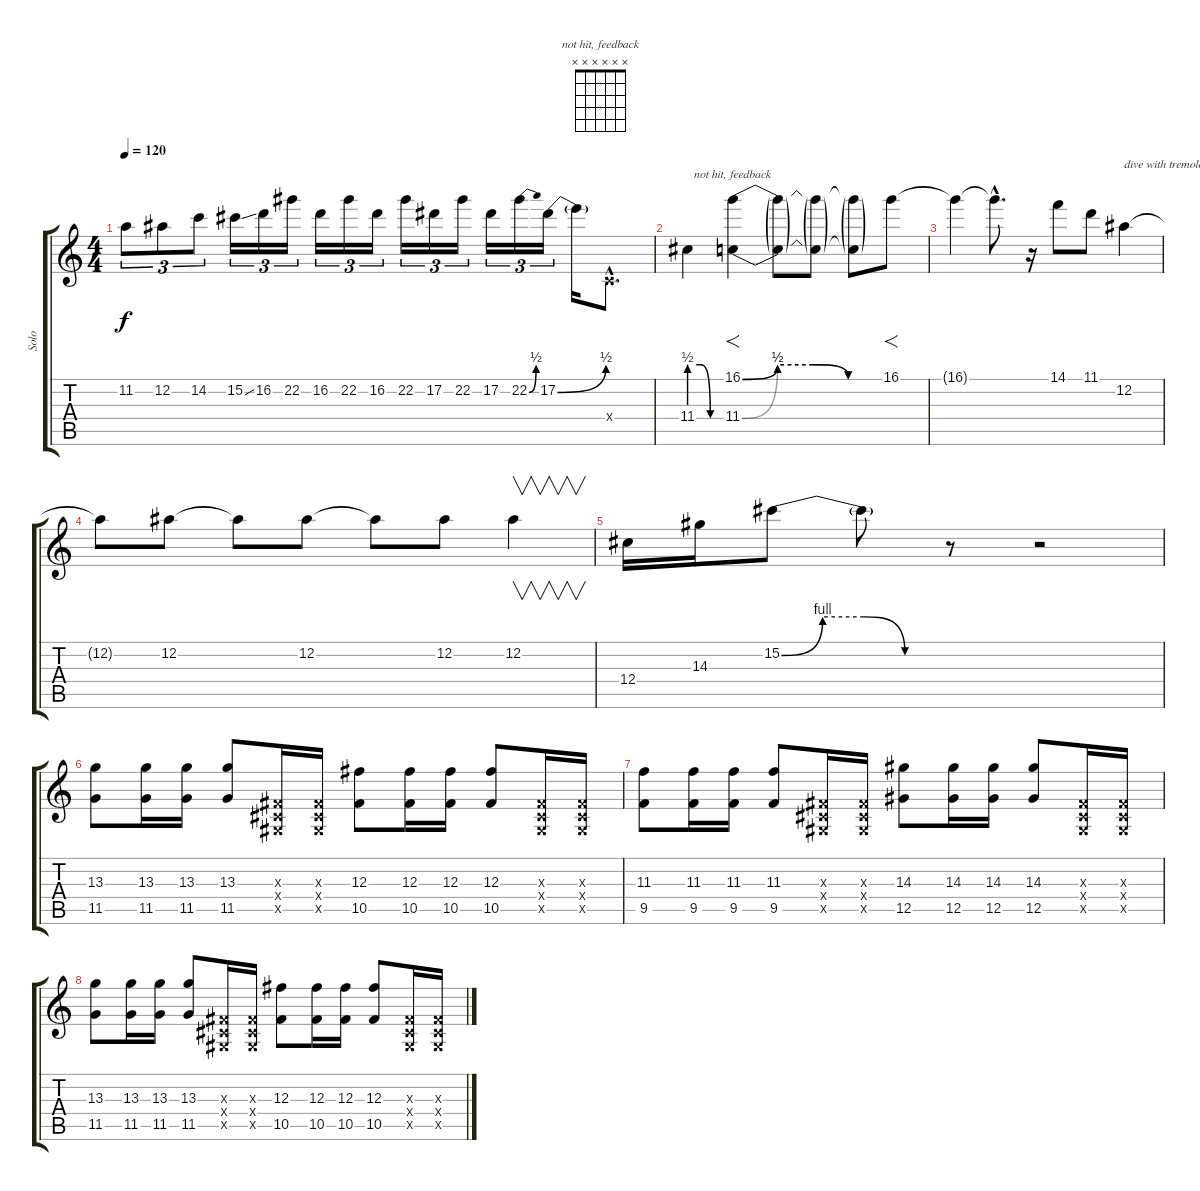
\track ("Solo" "Solo") {instrument distortionguitar}
\staff {score tabs}
\tuning (Eb4 Bb3 Gb3 Db3 Ab2 Eb2) {hide}
\chord ("not hit, feedback" x x x x x x) {firstfret 0}
\ts (4 4)
\tempo 120
\clef g2
\ks c
11.2.8{tu (3 2) dy f} 12.2.8{tu (3 2)} 14.2.8{tu (3 2)} 15.2{ss}.16{tu (3 2)} 16.2.16{tu (3 2)} 22.2.16{tu (3 2)} 16.2.16{tu (3 2)} 22.2.16{tu (3 2)} 16.2.16{tu (3 2)} 22.2.16{tu (3 2)} 17.2.16{tu (3 2)} 22.2.16{tu (3 2)} 17.2.16{tu (3 2)} 22.2{be (bend 0 0 60 2)}.16{tu (3 2)} 17.2{be (bend 0 0 60 2)}.16{tu (3 2)} 17.2{t}.16 -1.4{hac x}.8{d} |
11.4{be (custom 0 2 20 2 40 0 60 0)}.4 (16.1{be (custom 0 0 15 2 30 2 45 0 60 0)} 11.4{be (custom 0 0 15 2 30 2 45 0 60 0)}).4{f ch "not hit, feedback"} (16.1{t} 11.4{t}).8 (16.1{t} 11.4{t}).8 (16.1{t} 11.4{t}).8 16.1.8{f} |
16.1{t}.4 16.1{hac t}.8{d} r.16 14.1.8 11.1.8 12.2.4{txt "dive with tremolo bar"} |
12.2{t}.8 12.2.8 12.2{t}.8 12.2.8 12.2{t}.8 12.2.8 12.2.4{v} |
12.4.16 14.3.16 15.2{be (custom 0 0 15 4 30 4 45 0 60 0)}.8 15.2{t}.8 r.8 r.2 |
(13.3 11.5).8 (13.3 11.5).16 (13.3 11.5).16 (13.3 11.5).8 (0.3{x} 0.4{x} 0.5{x}).16 (0.3{x} 0.4{x} 0.5{x}).16 (12.3 10.5).8 (12.3 10.5).16 (12.3 10.5).16 (12.3 10.5).8 (0.3{x} 0.4{x} 0.5{x}).16 (0.3{x} 0.4{x} 0.5{x}).16 |
(11.3 9.5).8 (11.3 9.5).16 (11.3 9.5).16 (11.3 9.5).8 (0.3{x} 0.4{x} 0.5{x}).16 (0.3{x} 0.4{x} 0.5{x}).16 (14.3 12.5).8 (14.3 12.5).16 (14.3 12.5).16 (14.3 12.5).8 (0.3{x} 0.4{x} 0.5{x}).16 (0.3{x} 0.4{x} 0.5{x}).16 |
(13.3 11.5).8 (13.3 11.5).16 (13.3 11.5).16 (13.3 11.5).8 (0.3{x} 0.4{x} 0.5{x}).16 (0.3{x} 0.4{x} 0.5{x}).16 (12.3 10.5).8 (12.3 10.5).16 (12.3 10.5).16 (12.3 10.5).8 (0.3{x} 0.4{x} 0.5{x}).16 (0.3{x} 0.4{x} 0.5{x}).16
